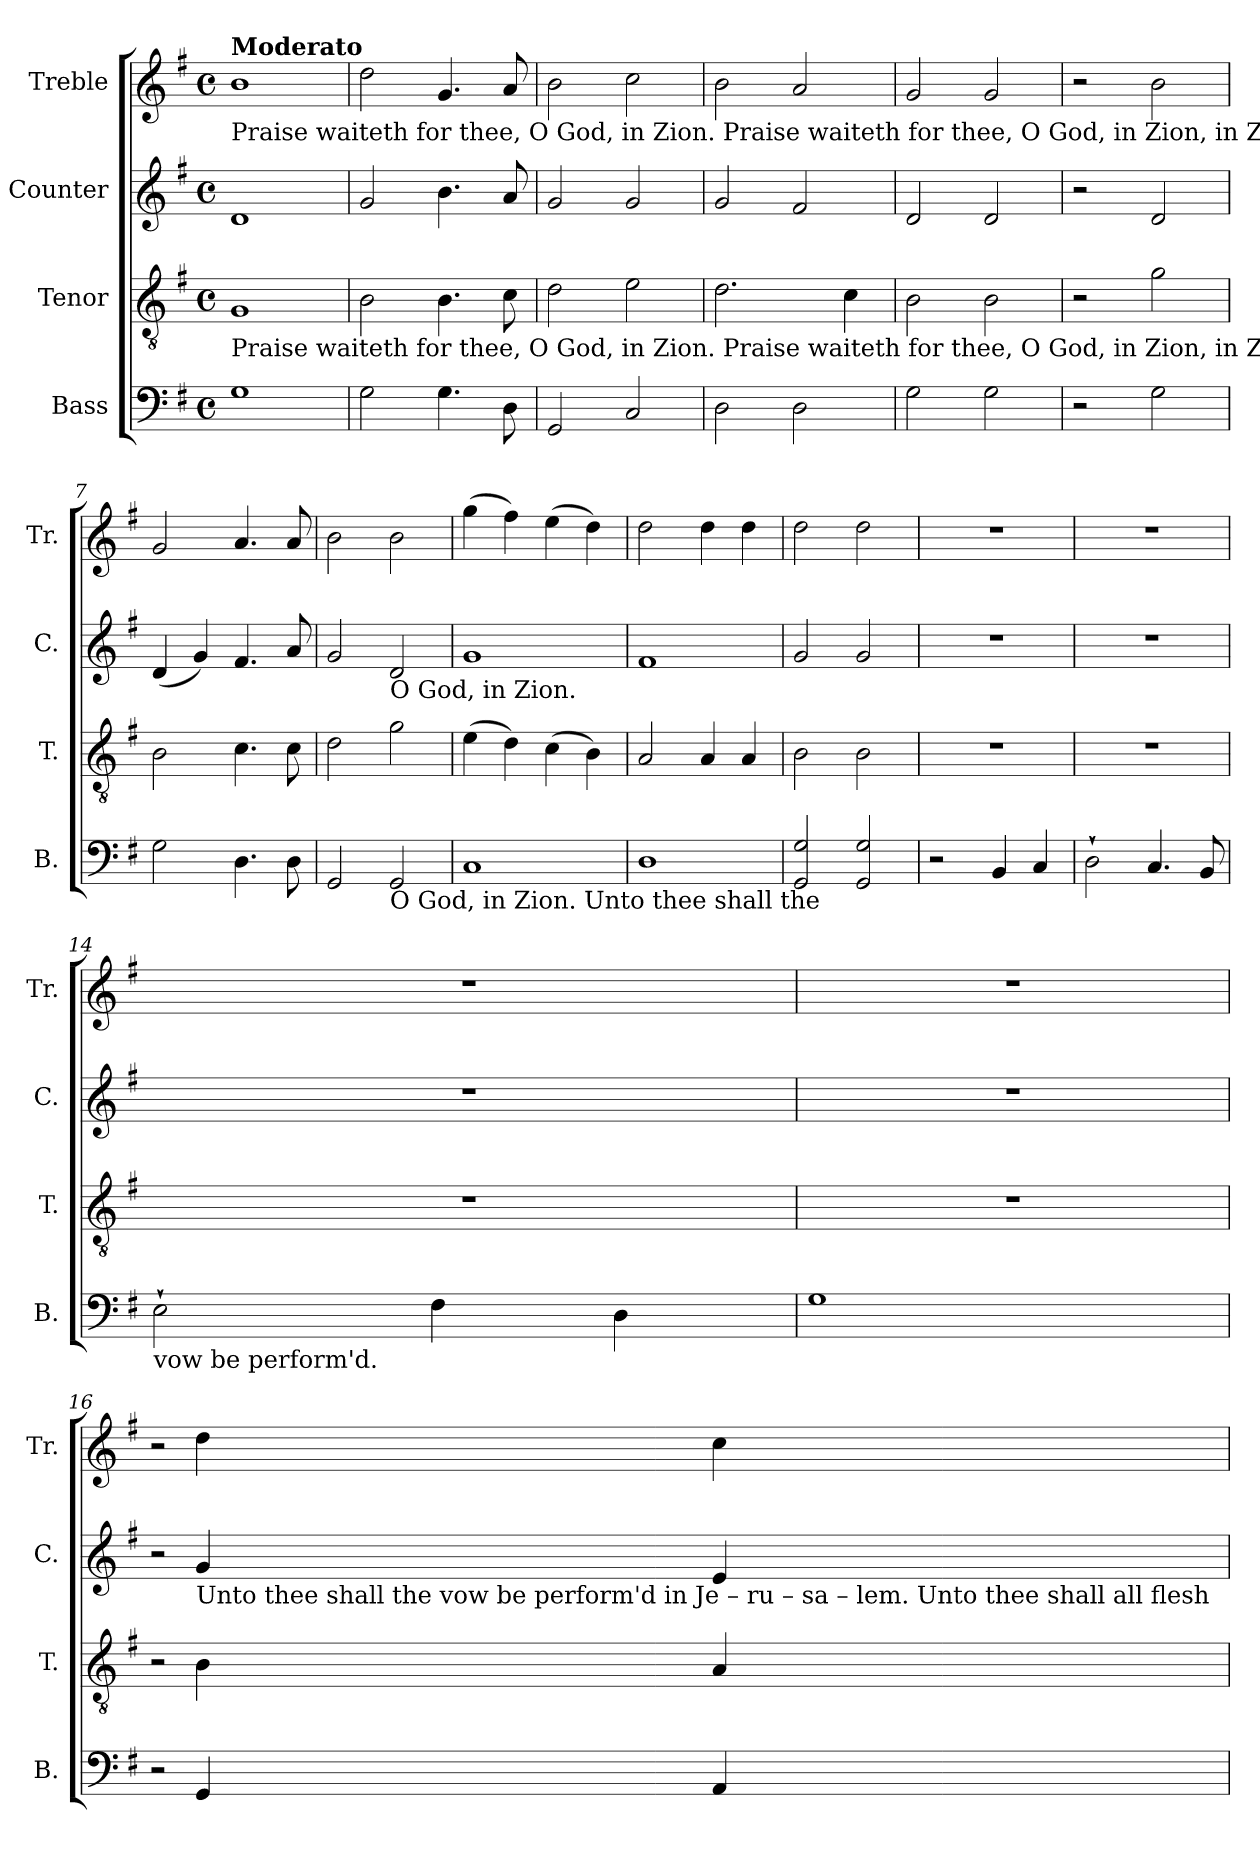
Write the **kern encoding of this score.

**kern	**kern	**kern	**kern
*part4	*part3	*part2	*part1
*staff4	*staff3	*staff2	*staff1
*I"Bass	*I"Tenor	*I"Counter	*I"Treble
*I'B.	*I'T.	*I'C.	*I'Tr.
*clefF4	*clefGv2	*clefG2	*clefG2
*k[f#]	*k[f#]	*k[f#]	*k[f#]
*M4/4	*M4/4	*M4/4	*M4/4
*met(c)	*met(c)	*met(c)	*met(c)
*MM140	*MM140	*MM140	*MM140
=1	=1	=1	=1
!	!	!	!LO:TX:b:t=Praise waiteth for thee, O God, in    Zion.          Praise waiteth  for  thee, O   God,  in         Zion,  in   Zion.
!	!	!	!LO:TX:a:B:t=Moderato
!	!LO:TX:b:t=Praise waiteth for thee, O God, in    Zion.          Praise waiteth  for  thee, O   God,  in         Zion,  in   Zion.	!	!
1G	1G	1d	1b
=2	=2	=2	=2
2G\	2B\	2g/	2dd\
4.G\	4.B\	4.b\	4.g/
8D\	8c\	8a/	8a/
=3	=3	=3	=3
2GG/	2d\	2g/	2b\
2C/	2e\	2g/	2cc\
=4	=4	=4	=4
2D\	2.d\	2g/	2b\
2D\	.	2f#/	2a/
.	4c\	.	.
=5	=5	=5	=5
2G\	2B\	2d/	2g/
2G\	2B\	2d/	2g/
=6	=6	=6	=6
2r	2r	2r	2r
2G\	2g\	2d/	2b\
=7	=7	=7	=7
2G\	2B\	(4d/	2g/
.	.	4g/)	.
4.D\	4.c\	4.f#/	4.a/
8D\	8c\	8a/	8a/
=8	=8	=8	=8
2GG/	2d\	2g/	2b\
!	!	!LO:TX:b:t=O     God,                in               Zion.	!
!LO:TX:b:t=O     God,                in               Zion.          Unto thee shall the	!	!	!
2GG/	2g\	2d/	2b\
=9	=9	=9	=9
1C	(4e\	1g	(4gg\
.	4d\)	.	4ff#\)
.	(4c\	.	(4ee\
.	4B\)	.	4dd\)
=10	=10	=10	=10
1D	2A/	1f#	2dd\
.	4A/	.	4dd\
.	4A/	.	4dd\
=11	=11	=11	=11
2GG/ 2G/	2B\	2g/	2dd\
2GG/ 2G/	2B\	2g/	2dd\
=12	=12	=12	=12
2r	1r	1r	1r
4BB/	.	.	.
4C/	.	.	.
=13	=13	=13	=13
2D`\	1r	1r	1r
4.C/	.	.	.
8BB/	.	.	.
!!LO:LB:g=z
=14	=14	=14	=14
!LO:TX:b:t=vow be perform'd.	!	!	!
2E`\	1r	1r	1r
4F#\	.	.	.
4D\	.	.	.
=15	=15	=15	=15
1G	1r	1r	1r
=16	=16	=16	=16
2r	2r	2r	2r
!	!	!LO:TX:b:t=Unto thee shall the vow be perform'd in Je  –  ru – sa – lem.                                                                     Unto  thee shall all  flesh	!
4GG/	4B\	4g/	4dd\
4AA/	4A/	4e/	4cc\
=	=	=	=
*-	*-	*-	*-
